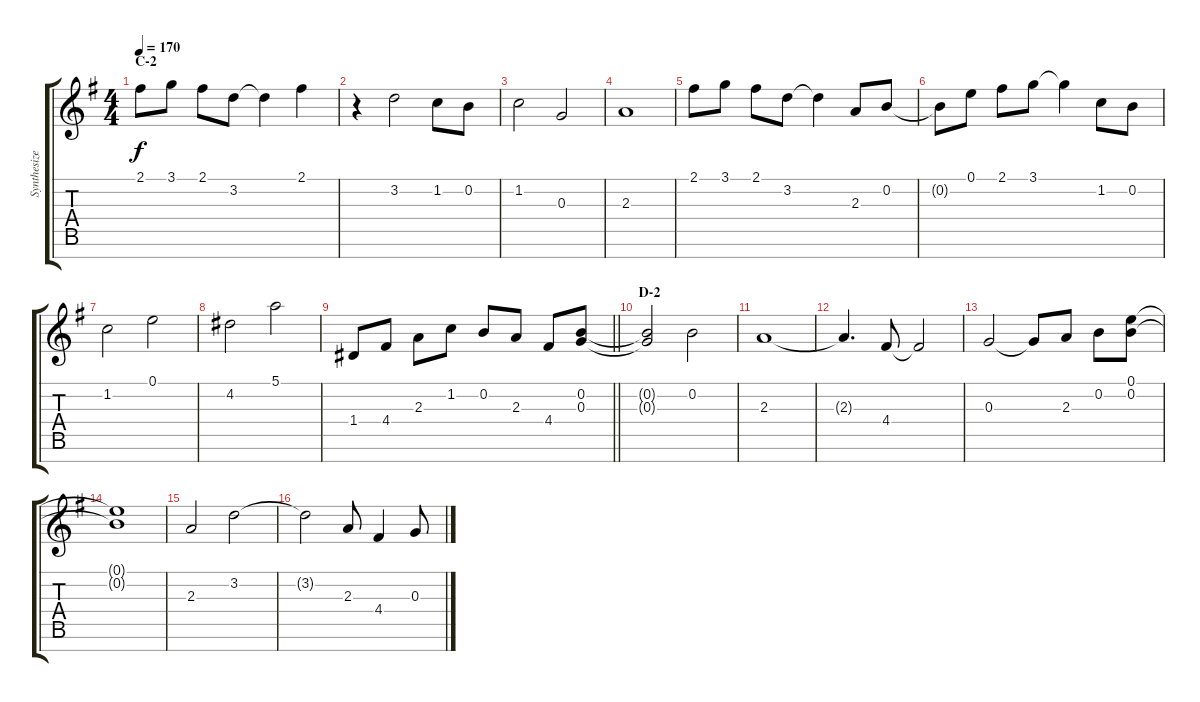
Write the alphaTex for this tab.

\track ("Synthesizer I" "Synthesize") {instrument fx5brightness}
\staff {score tabs}
\tuning (E5 B4 G4 D4 A3 E3 B2) {hide}
\ts (4 4)
\section ("" "C-2")
\tempo 170
\clef g2
\ks g
2.1.8{dy f} 3.1.8 2.1.8 3.2.8 3.2{t}.4 2.1.4 |
r.4 3.2.2 1.2.8 0.2.8 |
1.2.2 0.3.2 |
2.3.1 |
2.1.8 3.1.8 2.1.8 3.2.8 3.2{t}.4 2.3.8 0.2.8 |
0.2{t}.8 0.1.8 2.1.8 3.1.8 3.1{t}.4 1.2.8 0.2.8 |
1.2.2 0.1.2 |
4.2.2 5.1.2 |
\barLineRight lightlight
1.4.8 4.4.8 2.3.8 1.2.8 0.2.8 2.3.8 4.4.8 (0.2 0.3).8 |
\section ("" "D-2")
(0.2{t} 0.3{t}).2 0.2.2 |
2.3.1 |
2.3{t}.4{d} 4.4.8 4.4{t}.2 |
0.3.2 0.3{t}.8 2.3.8 0.2.8 (0.1 0.2).8 |
(0.1{t} 0.2{t}).1 |
2.3.2 3.2.2 |
3.2{t}.2 2.3.8 4.4.4 0.3.8
